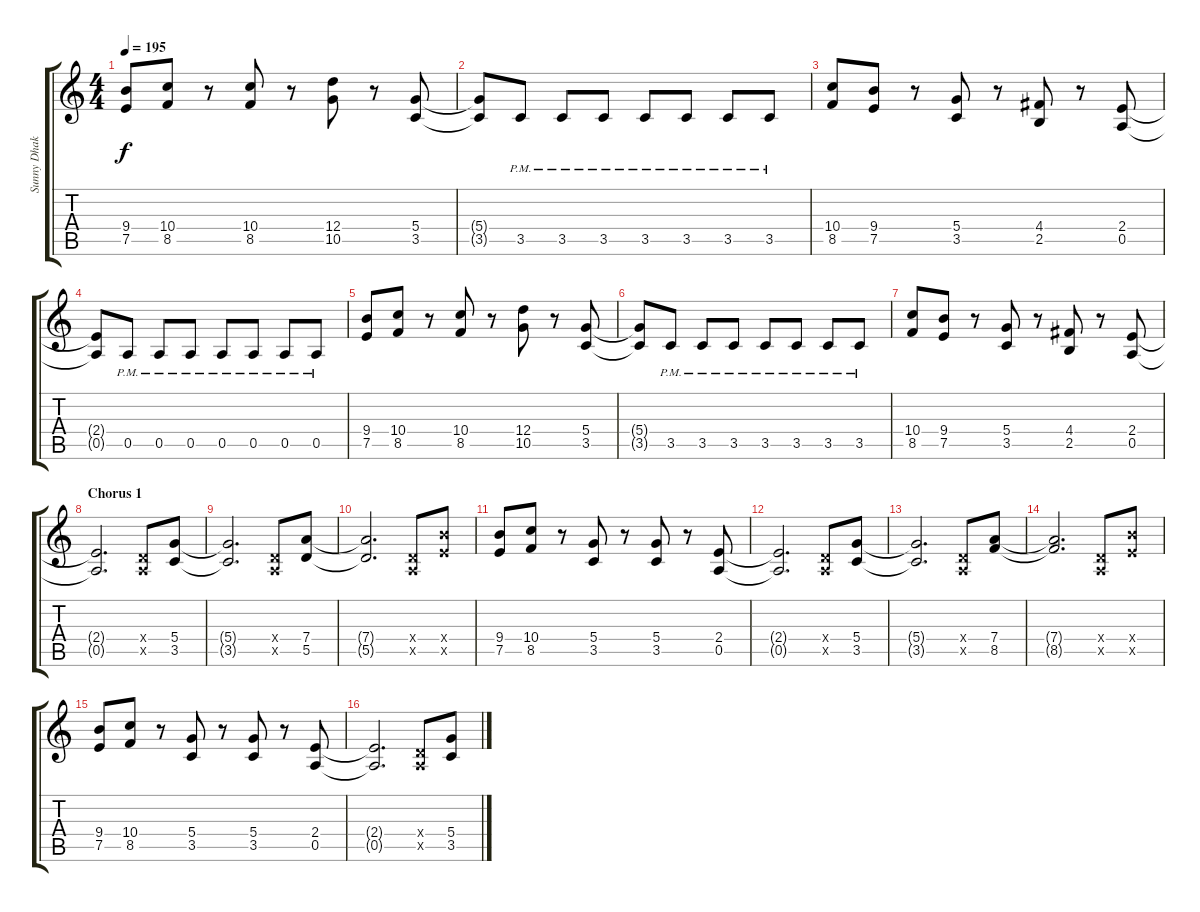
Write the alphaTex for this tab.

\track ("Sunny Dhak" "Sunny Dhak") {instrument distortionguitar}
\staff {score tabs}
\tuning (E4 B3 G3 D3 A2 E2) {hide}
\ts (4 4)
\tempo 195
\clef g2
\ks c
(9.4 7.5).8{dy f} (10.4 8.5).8 r.8 (10.4 8.5).8 r.8 (12.4 10.5).8 r.8 (5.4 3.5).8 |
(5.4{t} 3.5{t}).8 3.5{pm}.8 3.5{pm}.8 3.5{pm}.8 3.5{pm}.8 3.5{pm}.8 3.5{pm}.8 3.5{pm}.8 |
(10.4 8.5).8 (9.4 7.5).8 r.8 (5.4 3.5).8 r.8 (4.4 2.5).8 r.8 (2.4 0.5).8 |
(2.4{t} 0.5{t}).8 0.5{pm}.8 0.5{pm}.8 0.5{pm}.8 0.5{pm}.8 0.5{pm}.8 0.5{pm}.8 0.5{pm}.8 |
(9.4 7.5).8 (10.4 8.5).8 r.8 (10.4 8.5).8 r.8 (12.4 10.5).8 r.8 (5.4 3.5).8 |
(5.4{t} 3.5{t}).8 3.5{pm}.8 3.5{pm}.8 3.5{pm}.8 3.5{pm}.8 3.5{pm}.8 3.5{pm}.8 3.5{pm}.8 |
(10.4 8.5).8 (9.4 7.5).8 r.8 (5.4 3.5).8 r.8 (4.4 2.5).8 r.8 (2.4 0.5).8 |
\section ("" "Chorus 1")
(2.4{t} 0.5{t}).2{d} (0.4{x} 0.5{x}).8 (5.4 3.5).8 |
(5.4{t} 3.5{t}).2{d} (0.4{x} 0.5{x}).8 (7.4 5.5).8 |
(7.4{t} 5.5{t}).2{d} (0.4{x} 0.5{x}).8 (9.4{x} 7.5{x}).8 |
(9.4 7.5).8 (10.4 8.5).8 r.8 (5.4 3.5).8 r.8 (5.4 3.5).8 r.8 (2.4 0.5).8 |
(2.4{t} 0.5{t}).2{d} (0.4{x} 0.5{x}).8 (5.4 3.5).8 |
(5.4{t} 3.5{t}).2{d} (0.4{x} 0.5{x}).8 (7.4 8.5).8 |
(7.4{t} 8.5{t}).2{d} (0.4{x} 0.5{x}).8 (9.4{x} 7.5{x}).8 |
(9.4 7.5).8 (10.4 8.5).8 r.8 (5.4 3.5).8 r.8 (5.4 3.5).8 r.8 (2.4 0.5).8 |
(2.4{t} 0.5{t}).2{d} (0.4{x} 0.5{x}).8 (5.4 3.5).8
